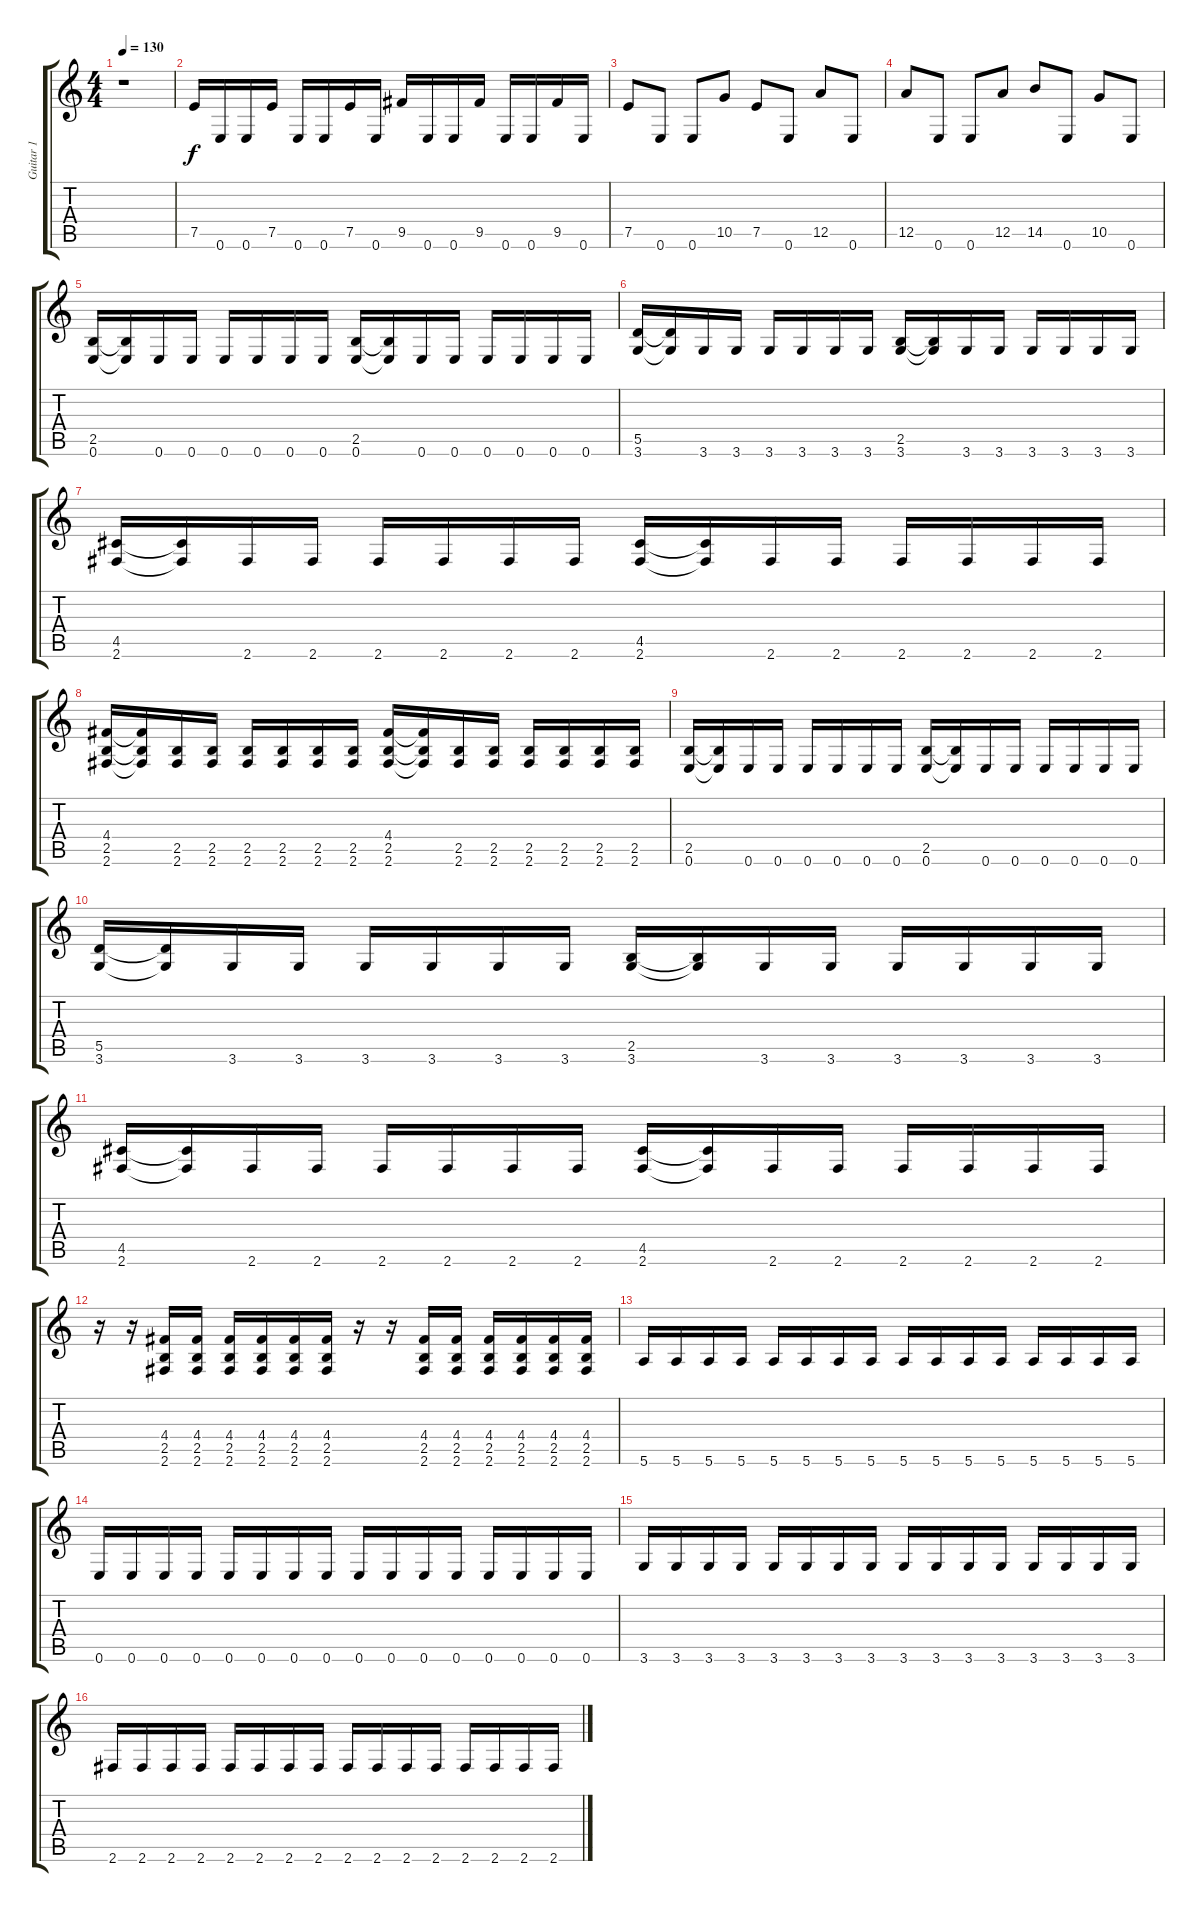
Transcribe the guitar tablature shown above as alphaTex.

\track ("Guitar 1" "Guitar 1") {instrument overdrivenguitar}
\staff {score tabs}
\tuning (E4 B3 G3 D3 A2 E2) {hide}
\ts (4 4)
\tempo 130
\clef g2
\ks c
r.1{dy f} |
7.5.16 0.6.16 0.6.16 7.5.16 0.6.16 0.6.16 7.5.16 0.6.16 9.5.16 0.6.16 0.6.16 9.5.16 0.6.16 0.6.16 9.5.16 0.6.16 |
7.5.8 0.6.8 0.6.8 10.5.8 7.5.8 0.6.8 12.5.8 0.6.8 |
12.5.8 0.6.8 0.6.8 12.5.8 14.5.8 0.6.8 10.5.8 0.6.8 |
(2.5 0.6).16 (2.5{t} 0.6{t}).16 0.6.16 0.6.16 0.6.16 0.6.16 0.6.16 0.6.16 (2.5 0.6).16 (2.5{t} 0.6{t}).16 0.6.16 0.6.16 0.6.16 0.6.16 0.6.16 0.6.16 |
(5.5 3.6).16 (5.5{t} 3.6{t}).16 3.6.16 3.6.16 3.6.16 3.6.16 3.6.16 3.6.16 (2.5 3.6).16 (2.5{t} 3.6{t}).16 3.6.16 3.6.16 3.6.16 3.6.16 3.6.16 3.6.16 |
(4.5 2.6).16 (4.5{t} 2.6{t}).16 2.6.16 2.6.16 2.6.16 2.6.16 2.6.16 2.6.16 (4.5 2.6).16 (4.5{t} 2.6{t}).16 2.6.16 2.6.16 2.6.16 2.6.16 2.6.16 2.6.16 |
(4.4 2.5 2.6).16 (4.4{t} 2.5{t} 2.6{t}).16 (2.5 2.6).16 (2.5 2.6).16 (2.5 2.6).16 (2.5 2.6).16 (2.5 2.6).16 (2.5 2.6).16 (4.4 2.5 2.6).16 (4.4{t} 2.5{t} 2.6{t}).16 (2.5 2.6).16 (2.5 2.6).16 (2.5 2.6).16 (2.5 2.6).16 (2.5 2.6).16 (2.5 2.6).16 |
(2.5 0.6).16 (2.5{t} 0.6{t}).16 0.6.16 0.6.16 0.6.16 0.6.16 0.6.16 0.6.16 (2.5 0.6).16 (2.5{t} 0.6{t}).16 0.6.16 0.6.16 0.6.16 0.6.16 0.6.16 0.6.16 |
(5.5 3.6).16 (5.5{t} 3.6{t}).16 3.6.16 3.6.16 3.6.16 3.6.16 3.6.16 3.6.16 (2.5 3.6).16 (2.5{t} 3.6{t}).16 3.6.16 3.6.16 3.6.16 3.6.16 3.6.16 3.6.16 |
(4.5 2.6).16 (4.5{t} 2.6{t}).16 2.6.16 2.6.16 2.6.16 2.6.16 2.6.16 2.6.16 (4.5 2.6).16 (4.5{t} 2.6{t}).16 2.6.16 2.6.16 2.6.16 2.6.16 2.6.16 2.6.16 |
r.16 r.16 (4.4 2.5 2.6).16 (4.4 2.5 2.6).16 (4.4 2.5 2.6).16 (4.4 2.5 2.6).16 (4.4 2.5 2.6).16 (4.4 2.5 2.6).16 r.16 r.16 (4.4 2.5 2.6).16 (4.4 2.5 2.6).16 (4.4 2.5 2.6).16 (4.4 2.5 2.6).16 (4.4 2.5 2.6).16 (4.4 2.5 2.6).16 |
5.6.16 5.6.16 5.6.16 5.6.16 5.6.16 5.6.16 5.6.16 5.6.16 5.6.16 5.6.16 5.6.16 5.6.16 5.6.16 5.6.16 5.6.16 5.6.16 |
0.6.16 0.6.16 0.6.16 0.6.16 0.6.16 0.6.16 0.6.16 0.6.16 0.6.16 0.6.16 0.6.16 0.6.16 0.6.16 0.6.16 0.6.16 0.6.16 |
3.6.16 3.6.16 3.6.16 3.6.16 3.6.16 3.6.16 3.6.16 3.6.16 3.6.16 3.6.16 3.6.16 3.6.16 3.6.16 3.6.16 3.6.16 3.6.16 |
2.6.16 2.6.16 2.6.16 2.6.16 2.6.16 2.6.16 2.6.16 2.6.16 2.6.16 2.6.16 2.6.16 2.6.16 2.6.16 2.6.16 2.6.16 2.6.16
